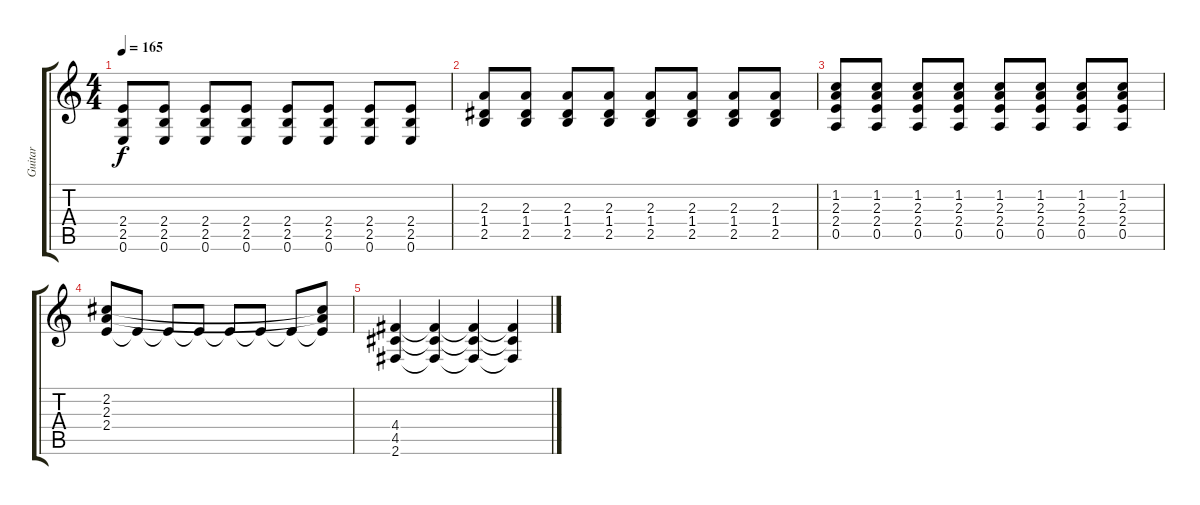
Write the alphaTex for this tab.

\track ("Guitar" "Guitar") {instrument overdrivenguitar}
\staff {score tabs}
\tuning (E4 B3 G3 D3 A2 E2) {hide}
\ts (4 4)
\tempo 165
\clef g2
\ks c
(2.4 2.5 0.6).8{dy f} (2.4 2.5 0.6).8 (2.4 2.5 0.6).8 (2.4 2.5 0.6).8 (2.4 2.5 0.6).8 (2.4 2.5 0.6).8 (2.4 2.5 0.6).8 (2.4 2.5 0.6).8 |
(2.3 1.4 2.5).8 (2.3 1.4 2.5).8 (2.3 1.4 2.5).8 (2.3 1.4 2.5).8 (2.3 1.4 2.5).8 (2.3 1.4 2.5).8 (2.3 1.4 2.5).8 (2.3 1.4 2.5).8 |
(1.2 2.3 2.4 0.5).8 (1.2 2.3 2.4 0.5).8 (1.2 2.3 2.4 0.5).8 (1.2 2.3 2.4 0.5).8 (1.2 2.3 2.4 0.5).8 (1.2 2.3 2.4 0.5).8 (1.2 2.3 2.4 0.5).8 (1.2 2.3 2.4 0.5).8 |
(2.2 2.3 2.4).8 2.4{t}.8 2.4{t}.8 2.4{t}.8 2.4{t}.8 2.4{t}.8 2.4{t}.8 (2.2{t} 2.3{t} 2.4{t}).8 |
(4.4 4.5 2.6).4 (4.4{t} 4.5{t} 2.6{t}).4 (4.4{t} 4.5{t} 2.6{t}).4 (4.4{t} 4.5{t} 2.6{t}).4
